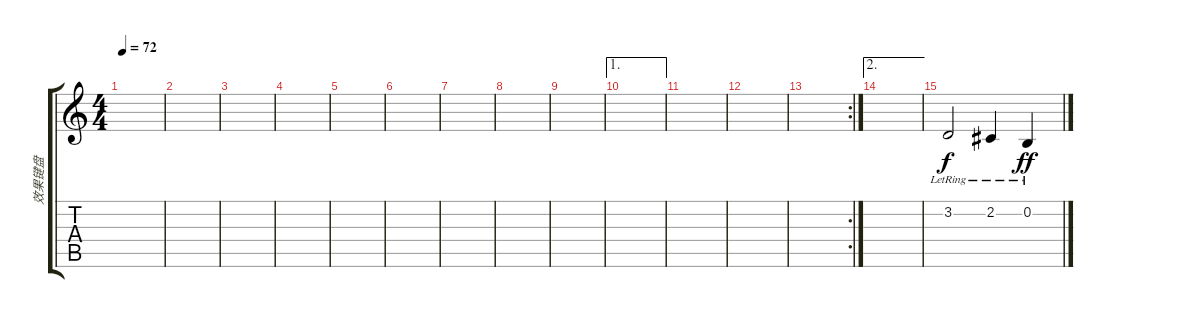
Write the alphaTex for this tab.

\track ("效果键盘" "效果键盘") {instrument reedorgan}
\staff {score tabs}
\tuning (E4 B3 G3 D3 A2 E2) {hide}
\ts (4 4)
\tempo 72
\clef g2
\ks c
|
|
|
|
|
|
|
|
|
\ae 1
|
|
|
\rc 2
|
\ae 2
|
3.2{lr}.2{txt ""} 2.2{lr}.4{dy f} 0.2{lr}.4{dy ff}
